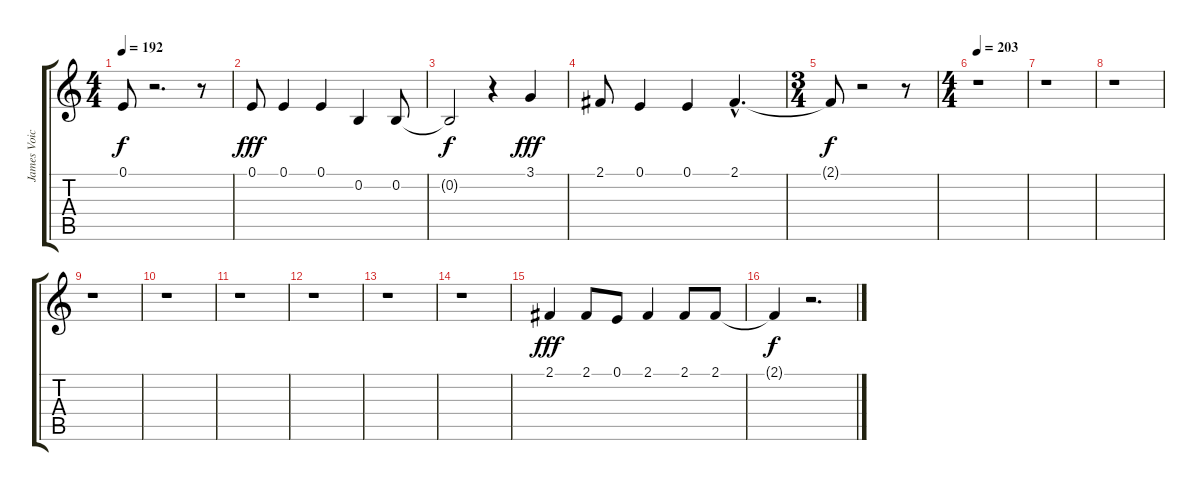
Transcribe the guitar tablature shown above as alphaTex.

\track ("James Voice" "James Voic") {instrument lead1square}
\staff {score tabs}
\tuning (E4 B3 G3 D3 A2 E2) {hide}
\ts (4 4)
\tempo 192
\clef g2
\ks c
0.1{t}.8{dy f} r.2{d} r.8 |
0.1.8{dy fff} 0.1.4 0.1.4 0.2.4 0.2.8 |
0.2{t}.2{dy f} r.4 3.1.4{dy fff} |
2.1.8 0.1.4 0.1.4 2.1{hac}.4{d} |
\ts (3 4)
2.1{t}.8{dy f} r.2 r.8 |
\ts (4 4)
\tempo 203
r.1 |
r.1 |
r.1 |
r.1 |
r.1 |
r.1 |
r.1 |
r.1 |
r.1 |
2.1.4{dy fff} 2.1.8 0.1.8 2.1.4 2.1.8 2.1.8 |
2.1{t}.4{dy f} r.2{d}
